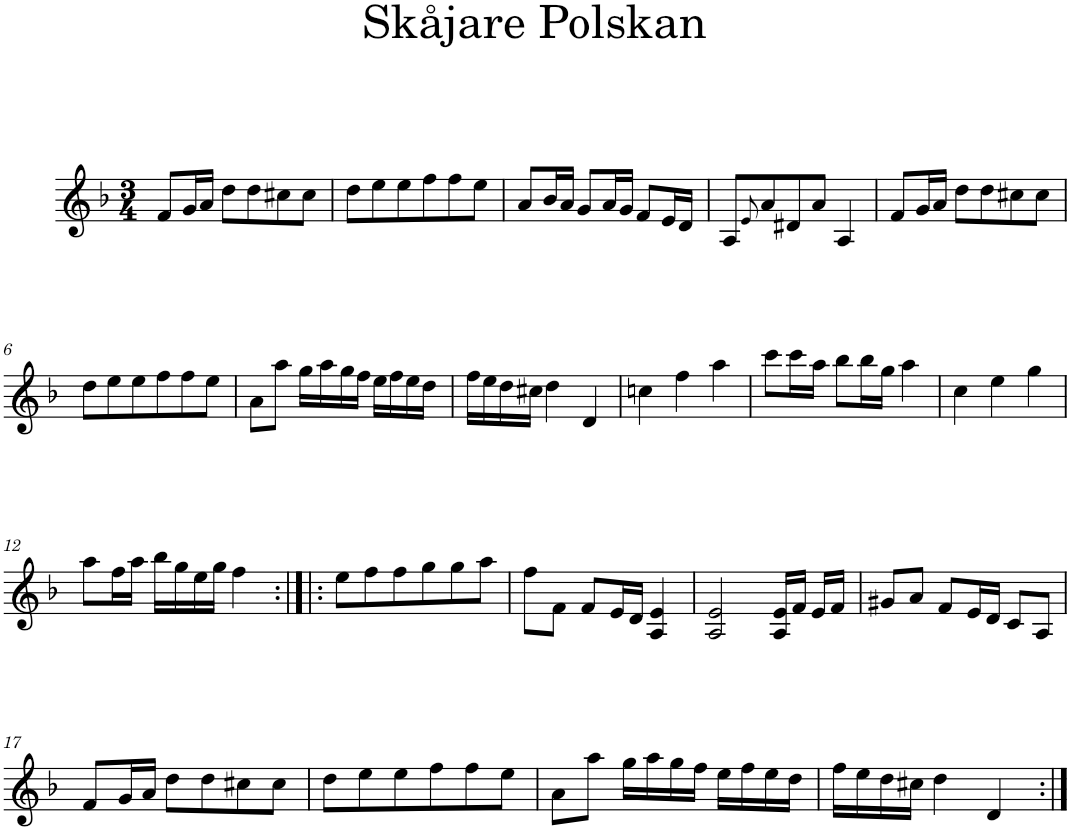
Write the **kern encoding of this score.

**kern
*part1
*staff1
*I"Piano
*I'Pno
*clefG2
*k[b-]
*F:
*M3/4
=1
8f/L
16g/L
16a/JJ
8dd\L
8dd\
8cc#X\
8cc#\J
=2
8dd\L
8ee\
8ee\
8ff\
8ff\
8ee\J
=3
8a/L
16b-/L
16a/JJ
8g/L
16a/L
16g/JJ
8f/L
16e/L
16d/JJ
=4
8A/L
8qe/
8a/
8d#X/
8a/J
4A/
=5
8f/L
16g/L
16a/JJ
8dd\L
8dd\
8cc#X\
8cc#\J
!!LO:LB:g=z
=6
8dd\L
8ee\
8ee\
8ff\
8ff\
8ee\J
=7
8a\L
8aa\J
16gg\LL
16aa\
16gg\
16ff\JJ
16ee\LL
16ff\
16ee\
16dd\JJ
=8
16ff\LL
16ee\
16dd\
16cc#X\JJ
4dd\
4d/
=9
4ccn\
4ff\
4aa\
=10
8ccc\L
16ccc\L
16aa\JJ
8bb-\L
16bb-\L
16gg\JJ
4aa\
=11
4cc\
4ee\
4gg\
!!LO:LB:g=z
=12
8aa\L
16ff\L
16aa\JJ
16bb-\LL
16gg\
16ee\
16gg\JJ
4ff\
=13:|!|:
8ee\L
8ff\
8ff\
8gg\
8gg\
8aa\J
=14
8ff\L
8f\J
8f/L
16e/L
16d/JJ
4A/ 4e/
=15
2A/ 2e/
16A/ 16e/LL
16f/JJ
16e/LL
16f/JJ
=16
8g#X/L
8a/J
8f/L
16e/L
16d/JJ
8c/L
8A/J
!!LO:LB:g=z
=17
8f/L
16g/L
16a/JJ
8dd\L
8dd\
8cc#X\
8cc#\J
=18
8dd\L
8ee\
8ee\
8ff\
8ff\
8ee\J
=19
8a\L
8aa\J
16gg\LL
16aa\
16gg\
16ff\JJ
16ee\LL
16ff\
16ee\
16dd\JJ
=20
16ff\LL
16ee\
16dd\
16cc#X\JJ
4dd\
4d/
=:|!
*-
